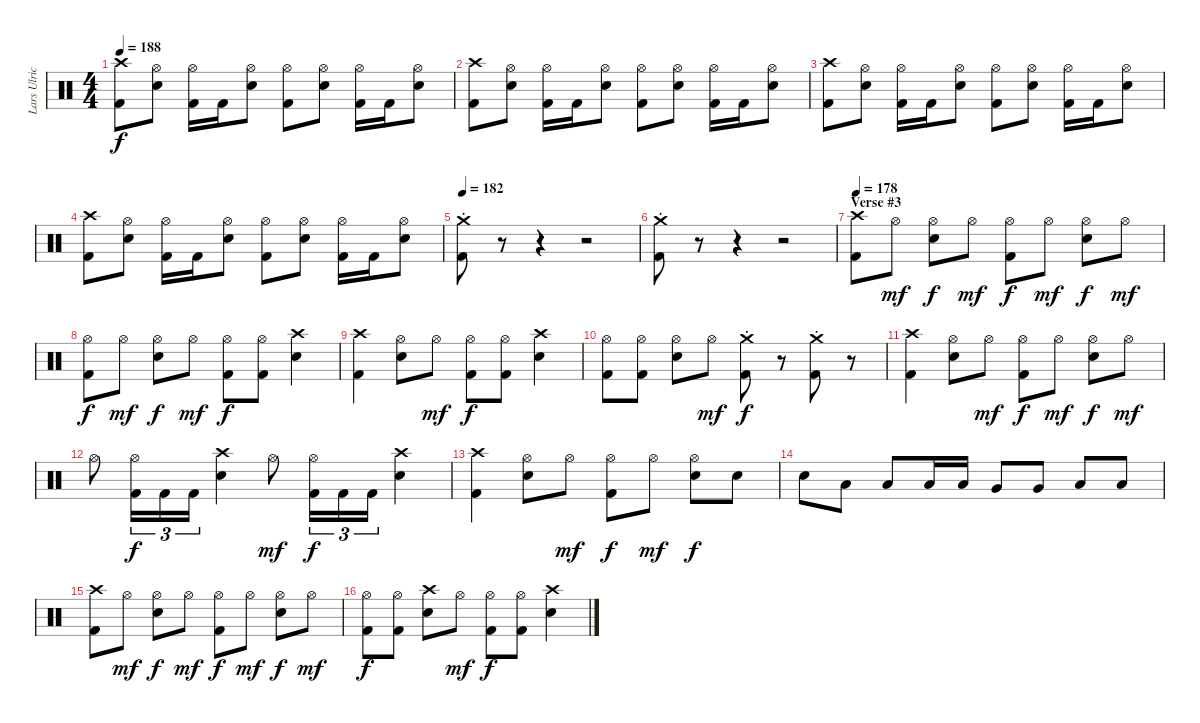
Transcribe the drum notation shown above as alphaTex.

\track ("Lars Ulrich (Drums)" "Lars Ulric") {instrument percussion}
\staff {score}
\articulation defaults
\ts (4 4)
\tempo 188
\clef neutral
\ks c
("Crash high (hit)" "Kick (hit) 2").8{dy f} ("Hi-Hat (open)" "Snare (hit) 2").8 ("Hi-Hat (open)" "Kick (hit) 2").16 "Kick (hit) 2".16 ("Hi-Hat (open)" "Snare (hit) 2").8 ("Hi-Hat (open)" "Kick (hit) 2").8 ("Hi-Hat (open)" "Snare (hit) 2").8 ("Hi-Hat (open)" "Kick (hit) 2").16 "Kick (hit) 2".16 ("Hi-Hat (open)" "Snare (hit) 2").8 |
("Crash high (hit)" "Kick (hit) 2").8 ("Hi-Hat (open)" "Snare (hit) 2").8 ("Hi-Hat (open)" "Kick (hit) 2").16 "Kick (hit) 2".16 ("Hi-Hat (open)" "Snare (hit) 2").8 ("Hi-Hat (open)" "Kick (hit) 2").8 ("Hi-Hat (open)" "Snare (hit) 2").8 ("Hi-Hat (open)" "Kick (hit) 2").16 "Kick (hit) 2".16 ("Hi-Hat (open)" "Snare (hit) 2").8 |
("Crash high (hit)" "Kick (hit) 2").8 ("Hi-Hat (open)" "Snare (hit) 2").8 ("Hi-Hat (open)" "Kick (hit) 2").16 "Kick (hit) 2".16 ("Hi-Hat (open)" "Snare (hit) 2").8 ("Hi-Hat (open)" "Kick (hit) 2").8 ("Hi-Hat (open)" "Snare (hit) 2").8 ("Hi-Hat (open)" "Kick (hit) 2").16 "Kick (hit) 2".16 ("Hi-Hat (open)" "Snare (hit) 2").8 |
("Crash high (hit)" "Kick (hit) 2").8 ("Hi-Hat (open)" "Snare (hit) 2").8 ("Hi-Hat (open)" "Kick (hit) 2").16 "Kick (hit) 2".16 ("Hi-Hat (open)" "Snare (hit) 2").8 ("Hi-Hat (open)" "Kick (hit) 2").8 ("Hi-Hat (open)" "Snare (hit) 2").8 ("Hi-Hat (open)" "Kick (hit) 2").16 "Kick (hit) 2".16 ("Hi-Hat (open)" "Snare (hit) 2").8 |
\tempo 182
("Crash medium (hit)"{st} "Kick (hit) 2"{st}).8 r.8 r.4 r.2 |
("Crash medium (hit)"{st} "Kick (hit) 2"{st}).8 r.8 r.4 r.2 |
\section ("" "Verse #3")
\tempo 178
("Crash high (hit)" "Kick (hit) 2").8 "Hi-Hat (open)".8{dy mf} ("Hi-Hat (open)" "Snare (hit) 2").8{dy f} "Hi-Hat (open)".8{dy mf} ("Hi-Hat (open)" "Kick (hit) 2").8{dy f} "Hi-Hat (open)".8{dy mf} ("Hi-Hat (open)" "Snare (hit) 2").8{dy f} "Hi-Hat (open)".8{dy mf} |
("Hi-Hat (open)" "Kick (hit) 2").8{dy f} "Hi-Hat (open)".8{dy mf} ("Hi-Hat (open)" "Snare (hit) 2").8{dy f} "Hi-Hat (open)".8{dy mf} ("Hi-Hat (open)" "Kick (hit) 2").8{dy f} ("Hi-Hat (open)" "Kick (hit) 2").8 ("Crash high (hit)" "Snare (hit) 2").4 |
("Crash high (hit)" "Kick (hit) 2").4 ("Hi-Hat (open)" "Snare (hit) 2").8 "Hi-Hat (open)".8{dy mf} ("Hi-Hat (open)" "Kick (hit) 2").8{dy f} ("Hi-Hat (open)" "Kick (hit) 2").8 ("Crash high (hit)" "Snare (hit) 2").4 |
("Hi-Hat (open)" "Kick (hit) 2").8 ("Hi-Hat (open)" "Kick (hit) 2").8 ("Hi-Hat (open)" "Snare (hit) 2").8 "Hi-Hat (open)".8{dy mf} ("Crash medium (hit)"{st} "Kick (hit) 2"{st}).8{dy f} r.8 ("Crash medium (hit)"{st} "Kick (hit) 2"{st}).8 r.8 |
("Crash high (hit)" "Kick (hit) 2").4 ("Hi-Hat (open)" "Snare (hit) 2").8 "Hi-Hat (open)".8{dy mf} ("Hi-Hat (open)" "Kick (hit) 2").8{dy f} "Hi-Hat (open)".8{dy mf} ("Hi-Hat (open)" "Snare (hit) 2").8{dy f} "Hi-Hat (open)".8{dy mf} |
"Hi-Hat (open)".8 ("Hi-Hat (open)" "Kick (hit) 2").16{tu (3 2) dy f} "Kick (hit) 2".16{tu (3 2)} "Kick (hit) 2".16{tu (3 2)} ("Crash high (hit)" "Snare (hit) 2").4 "Hi-Hat (open)".8{dy mf} ("Hi-Hat (open)" "Kick (hit) 2").16{tu (3 2) dy f} "Kick (hit) 2".16{tu (3 2)} "Kick (hit) 2".16{tu (3 2)} ("Crash high (hit)" "Snare (hit) 2").4 |
("Crash high (hit)" "Kick (hit) 2").4 ("Hi-Hat (open)" "Snare (hit) 2").8 "Hi-Hat (open)".8{dy mf} ("Hi-Hat (open)" "Kick (hit) 2").8{dy f} "Hi-Hat (open)".8{dy mf} ("Hi-Hat (open)" "Snare (hit) 2").8{dy f} "Snare (hit) 2".8 |
"Snare (hit) 2".8 "Low Tom (hit)".8 "Low Tom (hit)".8 "Low Tom (hit)".16 "Low Tom (hit)".16 "Very Low Tom (hit)".8 "Very Low Tom (hit)".8 "Low Floor Tom (hit)".8 "Low Floor Tom (hit)".8 |
("Crash high (hit)" "Kick (hit) 2").8 "Hi-Hat (open)".8{dy mf} ("Hi-Hat (open)" "Snare (hit) 2").8{dy f} "Hi-Hat (open)".8{dy mf} ("Hi-Hat (open)" "Kick (hit) 2").8{dy f} "Hi-Hat (open)".8{dy mf} ("Hi-Hat (open)" "Snare (hit) 2").8{dy f} "Hi-Hat (open)".8{dy mf} |
("Hi-Hat (open)" "Kick (hit) 2").8{dy f} ("Hi-Hat (open)" "Kick (hit) 2").8 ("Crash high (hit)" "Snare (hit) 2").8 "Hi-Hat (open)".8{dy mf} ("Hi-Hat (open)" "Kick (hit) 2").8{dy f} ("Hi-Hat (open)" "Kick (hit) 2").8 ("Crash high (hit)" "Snare (hit) 2").4
